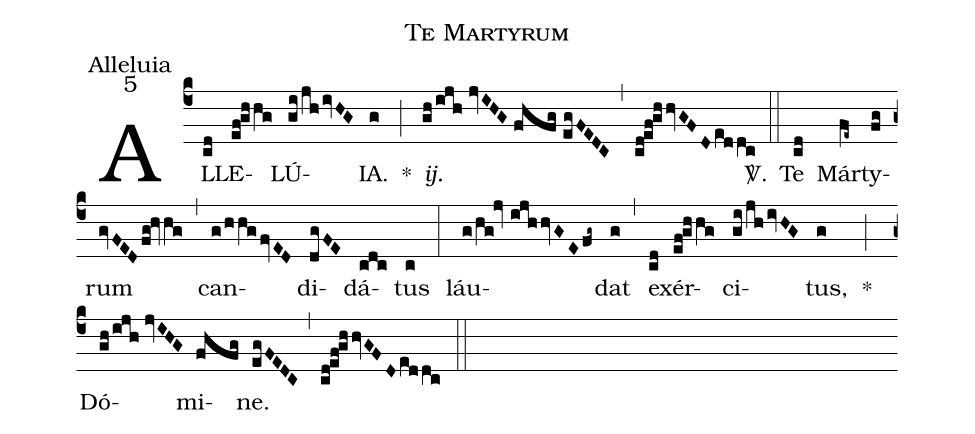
name:Te Martyrum;
office-part:Alleluia;
mode:5;
%%
(c4) AL(cd)LE(ef!ghhg)LÚ(gi/jhivHG)IA.(g) *(;) <i>ij.</i>(gh/ijh//jvIHG//fhfg//egFEDC) (,) (cd!ef!ghhvGFD/eddc) <sp>V/</sp>.(::) Te(cd) Már(fe~)ty(fg)rum(gvFEDfg!hvhg) (,) can(g/hhgfvED)di(dgFE)dá(cdc)tus(c) (:) láu(g/hg!jv//ijhhvGEfg~)dat(g) (,) ex(cd)ér(ef!ghhg)ci(gi/jhivHG)tus,(g) *(;) Dó(gh/ijh//jvIHG)mi(fhfg)ne.(egFEDC) (,) (cd!ef!gh/hvGFD/eddc) (::)
